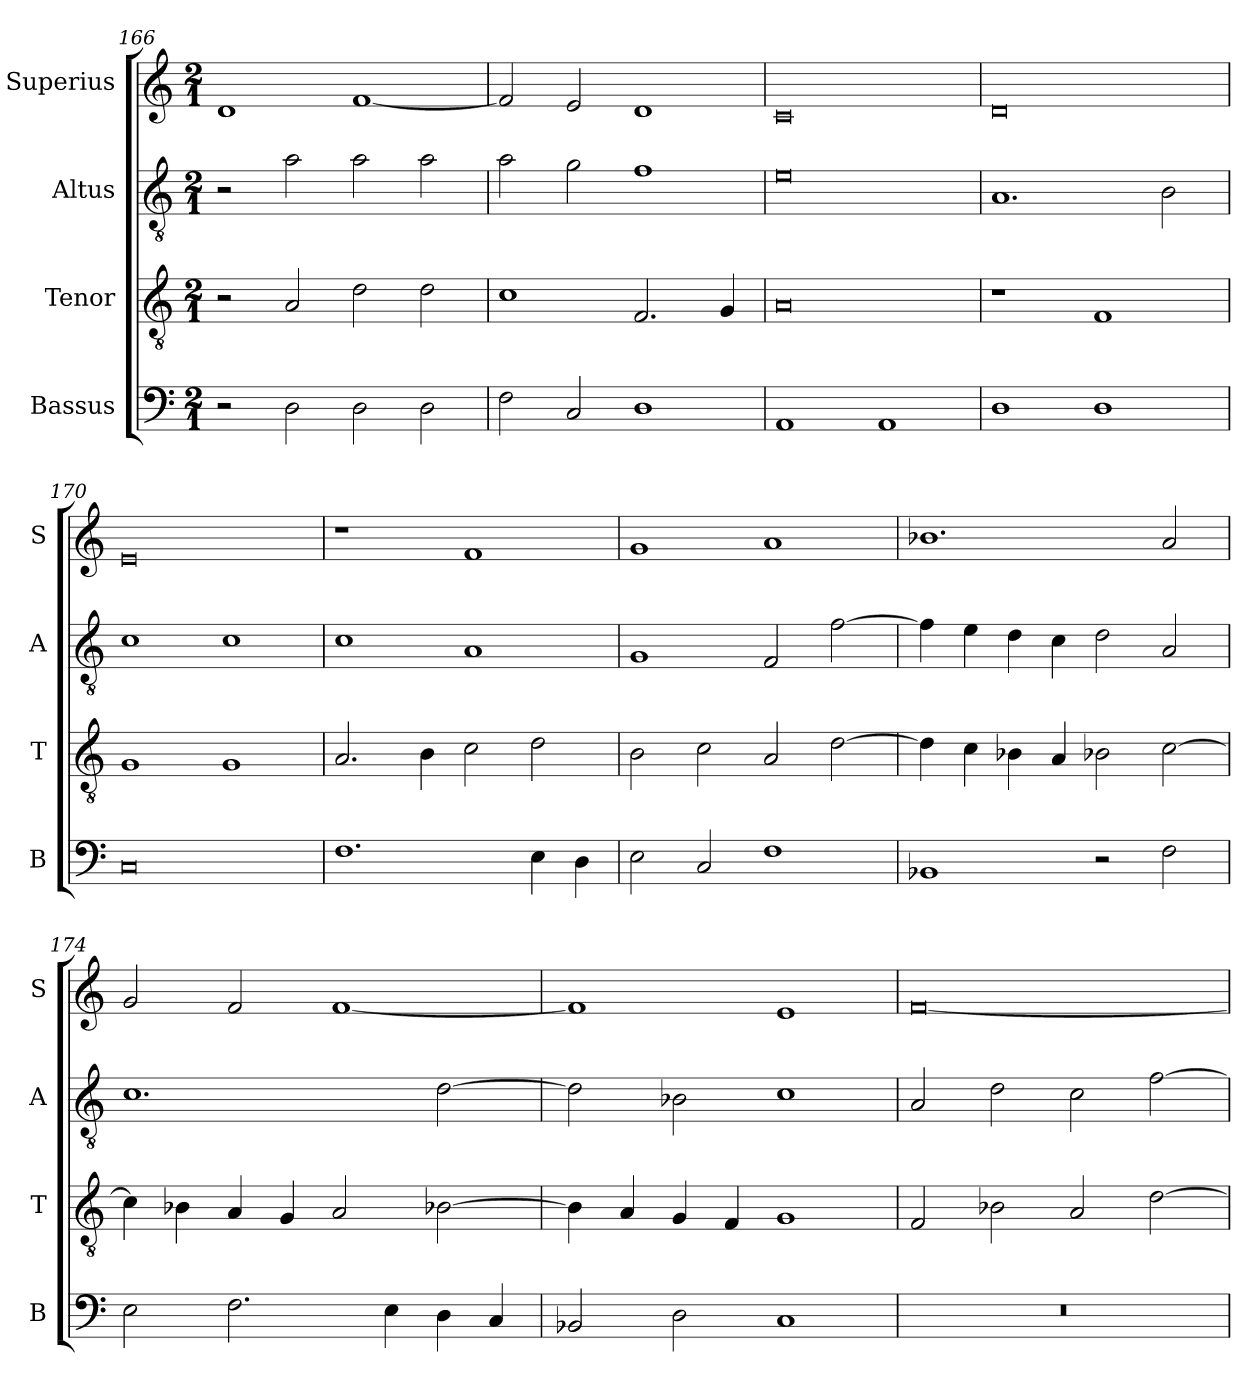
**kern	**kern	**kern	**kern
*part4	*part3	*part2	*part1
*staff4	*staff3	*staff2	*staff1
*I"Bassus	*I"Tenor	*I"Altus	*I"Superius
*I'B	*I'T	*I'A	*I'S
*clefF4	*clefGv2	*clefGv2	*clefG2
*k[]	*k[]	*k[]	*k[]
*M2/1	*M2/1	*M2/1	*M2/1
=166	=166	=166	=166
2r	2r	2r	1d
2D\	2A/	2a\	.
2D\	2d\	2a\	[1f
2D\	2d\	2a\	.
=167	=167	=167	=167
2F\	1c	2a\	2f/]
2C/	.	2g\	2e/
1D	2.F/	1f	1d
.	4G/	.	.
=168	=168	=168	=168
1AA	0A	0e	0c
1AA	.	.	.
=169	=169	=169	=169
1D	1r	1.A	0d
1D	1F	.	.
.	.	2B\	.
=170	=170	=170	=170
0C	1G	1c	0e
.	1G	1c	.
=171	=171	=171	=171
1.F	2.A/	1c	1r
.	4B\	.	.
.	2c\	1A	1f
4E\	2d\	.	.
4D\	.	.	.
=172	=172	=172	=172
2E\	2B\	1G	1g
2C/	2c\	.	.
1F	2A/	2F/	1a
.	[2d\	[2f\	.
=173	=173	=173	=173
1BB-X	4d\]	4f\]	1.b-X
.	4c\	4e\	.
.	4B-X\	4d\	.
.	4A/	4c\	.
2r	2B-X\	2d\	.
2F\	[2c\	2A/	2a/
=174	=174	=174	=174
2E\	4c\]	1.c	2g/
.	4B-X\	.	.
2.F\	4A/	.	2f/
.	4G/	.	.
.	2A/	.	[1f
4E\	.	.	.
4D\	[2B-X\	[2d\	.
4C/	.	.	.
=175	=175	=175	=175
2BB-X/	4B-\]	2d\]	1f]
.	4A/	.	.
2D\	4G/	2B-X\	.
.	4F/	.	.
1C	1G	1c	1e
=176	=176	=176	=176
0r	2F/	2A/	[0f
.	2B-X\	2d\	.
.	2A/	2c\	.
.	[2d\	[2f\	.
=	=	=	=
*-	*-	*-	*-
